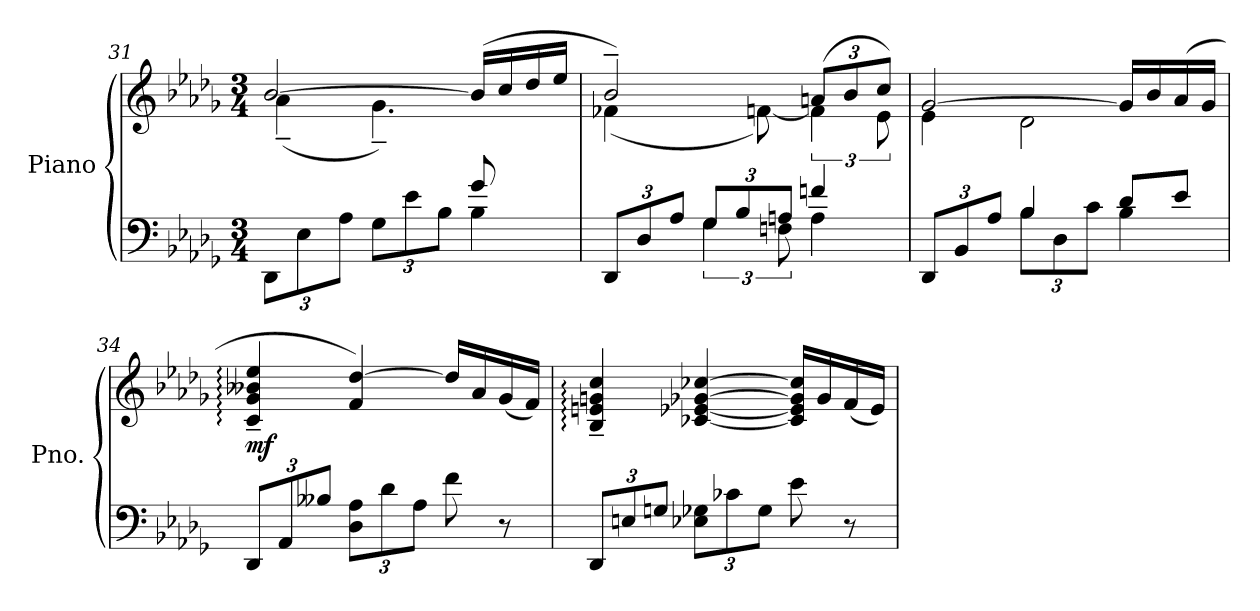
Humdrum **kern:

**kern	**kern	**dynam
*part1	*part1	*part1
*staff2	*staff1	*staff1/2
*I"Piano	*	*
*I'Pno.	*	*
*clefF4	*clefG2	*
*k[b-e-a-d-g-]	*k[b-e-a-d-g-]	*
*M3/4	*M3/4	*
*Xbrackettup	*	*
=31	=31	=31
*^	*^	*
*	*	*	*^	*
12DD-\L	2ryy	[2b-/	(<4a-~\	8ryy	.
12E-\	.	.	.	.	.
*	*	*	*v	*v	*
12A-\J	.	.	.	.
12G-\L	.	.	4.g-~\)	.
12e-\	.	.	.	.
12B-\J	.	.	.	.
4B-\	8g-/L	(>16b-/LL]	.	.
.	.	16cc/	.	.
*	*	*	*^	*
.	8ryy	16dd-/	8ryy	8f~\J	.
.	.	16ee-/JJ	.	.	.
*	*	*	*v	*v	*
!!LO:LB:g=z
=32	=32	=32	=32	=32
12DD-/L	4ryy	2b-~/)	(<4f-X\	.
12D-/	.	.	.	.
12A-/J	.	.	.	.
*	*brackettup	*	*	*
12G-/L	6G-\	.	8ryy	.
12B-/	.	.	.	.
.	.	.	[8fn\)	.
12An/J	12Fn\	.	.	.
*	*	*Xbrackettup	*brackettup	*
4A\	4fn/	(>12an/L	6f\]	.
.	.	12b-/	.	.
.	.	12cc/J)	12e-\	.
=33	=33	=33	=33	=33
*Xbrackettup	*	*	*	*
12DD-/L	4ryy	[2g-/	4e-\	.
12BB-/	.	.	.	.
12A-/J	.	.	.	.
12B-\L	4B-/	.	2d-\	.
12D-\	.	.	.	.
12c\J	.	.	.	.
8d-/L	4B-\	16g-/LL]	.	.
.	.	16b-/	.	.
8e-/J	.	(>16a-/	.	.
.	.	16g-/JJ	.	.
*v	*v	*	*	*
*	*v	*v	*
=34	=34	=34
!	!	!LO:DY:b
12DD-/L	4c/:~ 4g-/:~ 4b--X/:~ 4ee-/:~	mf
12AA-/	.	.
12B--X/J	.	.
12D-\ 12A-\L	4f/ [4dd-/)	.
12d-\	.	.
12A-\J	.	.
8f\	16dd-/LL]	.
.	16a-/	.
8r	(>16g-/	.
.	16f/JJ)	.
=35	=35	=35
12DD-/L	4B-/:~ 4en/:~ 4gn/:~ 4cc/:~	.
12En/	.	.
12Gn/J	.	.
12E-X\ 12G-X\L	[4c-X/ [4e-X/ [4g-X/ [4cc-X/	.
12c-X\	.	.
12G-\J	.	.
8e-\	16c-/] 16e-/] 16g-/] 16cc-/]LL	.
.	16g-/	.
8r	(>16f/	.
.	16e-/JJ)	.
=	=	=
*-	*-	*-
